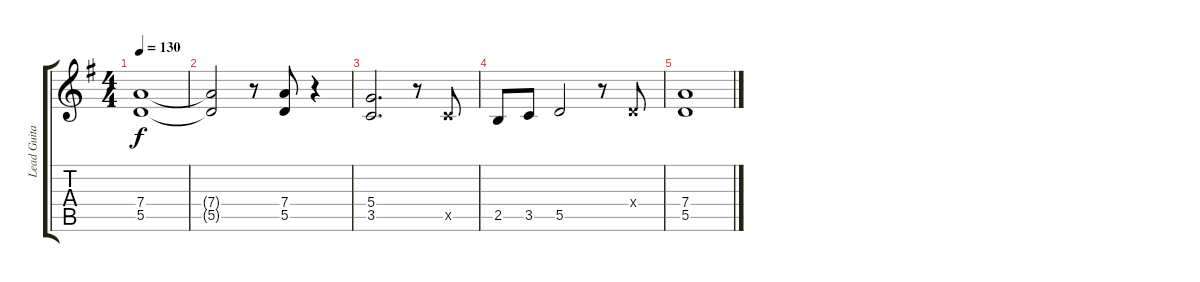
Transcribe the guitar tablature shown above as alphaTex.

\track ("Lead Guitar" "Lead Guita") {instrument overdrivenguitar}
\staff {score tabs}
\tuning (E4 B3 G3 D3 A2 E2) {hide}
\ts (4 4)
\tempo 130
\clef g2
\ks g
(7.4 5.5).1{dy f} |
(7.4{t} 5.5{t}).2 r.8 (7.4 5.5).8 r.4 |
(5.4 3.5).2{d} r.8 3.5{x}.8 |
2.5.8{volume 6} 3.5.8 5.5.2 r.8 0.4{x}.8 |
(7.4 5.5).1
